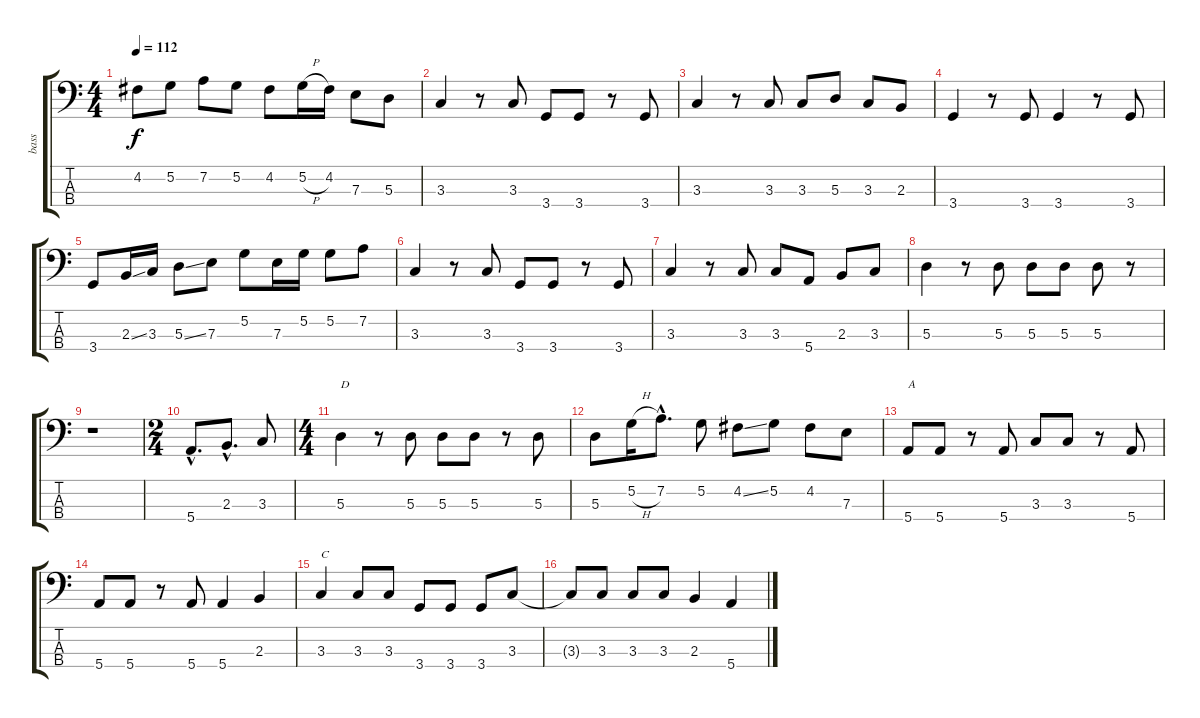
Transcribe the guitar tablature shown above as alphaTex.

\track ("bass" "bass") {instrument electricbassfinger}
\staff {score tabs}
\tuning (G2 D2 A1 E1) {hide}
\ts (4 4)
\tempo 112
\clef f4
\ks c
4.2.8{dy f} 5.2.8 7.2.8 5.2.8 4.2.8 5.2{h}.16 4.2.16 7.3.8 5.3.8 |
3.3.4 r.8 3.3.8 3.4.8 3.4.8 r.8 3.4.8 |
3.3.4 r.8 3.3.8 3.3.8 5.3.8 3.3.8 2.3.8 |
3.4.4 r.8 3.4.8 3.4.4 r.8 3.4.8 |
3.4.8 2.3{ss}.16 3.3.16 5.3{ss}.8 7.3.8 5.2.8 7.3.16 5.2.16 5.2.8 7.2.8 |
3.3.4 r.8 3.3.8 3.4.8 3.4.8 r.8 3.4.8 |
3.3.4 r.8 3.3.8 3.3.8 5.4.8 2.3.8 3.3.8 |
5.3.4 r.8 5.3.8 5.3.8 5.3.8 5.3.8 r.8 |
r.1 |
\ts (2 4)
5.4{hac}.8{d} 2.3{hac}.8{d} 3.3.8 |
\ts (4 4)
5.3.4{txt "D"} r.8 5.3.8 5.3.8 5.3.8 r.8 5.3.8 |
5.3.8 5.2{h}.16 7.2{hac}.8{d} 5.2.8 4.2{ss}.8 5.2.8 4.2.8 7.3.8 |
5.4.8{txt "A"} 5.4.8 r.8 5.4.8 3.3.8 3.3.8 r.8 5.4.8 |
5.4.8 5.4.8 r.8 5.4.8 5.4.4 2.3.4 |
3.3.4{txt "C"} 3.3.8 3.3.8 3.4.8 3.4.8 3.4.8 3.3.8 |
3.3{t}.8 3.3.8 3.3.8 3.3.8 2.3.4 5.4.4
